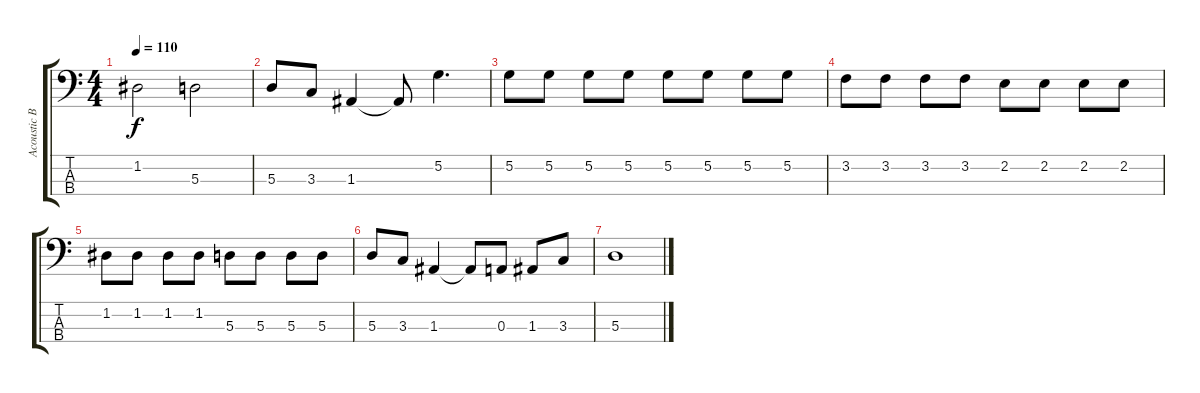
\track ("Acoustic Bass" "Acoustic B") {instrument contrabass}
\staff {score tabs}
\tuning (G2 D2 A1 E1) {hide}
\ts (4 4)
\tempo 110
\clef f4
\ks c
1.2.2{dy f} 5.3.2 |
5.3.8 3.3.8 1.3.4 1.3{t}.8 5.2.4{d} |
5.2.8{volume 4} 5.2.8 5.2.8 5.2.8 5.2.8 5.2.8 5.2.8 5.2.8 |
3.2.8 3.2.8 3.2.8 3.2.8 2.2.8 2.2.8 2.2.8 2.2.8 |
1.2.8 1.2.8 1.2.8 1.2.8 5.3.8 5.3.8 5.3.8 5.3.8 |
5.3.8 3.3.8 1.3.4 1.3{t}.8 0.3.8 1.3.8 3.3.8 |
5.3.1
